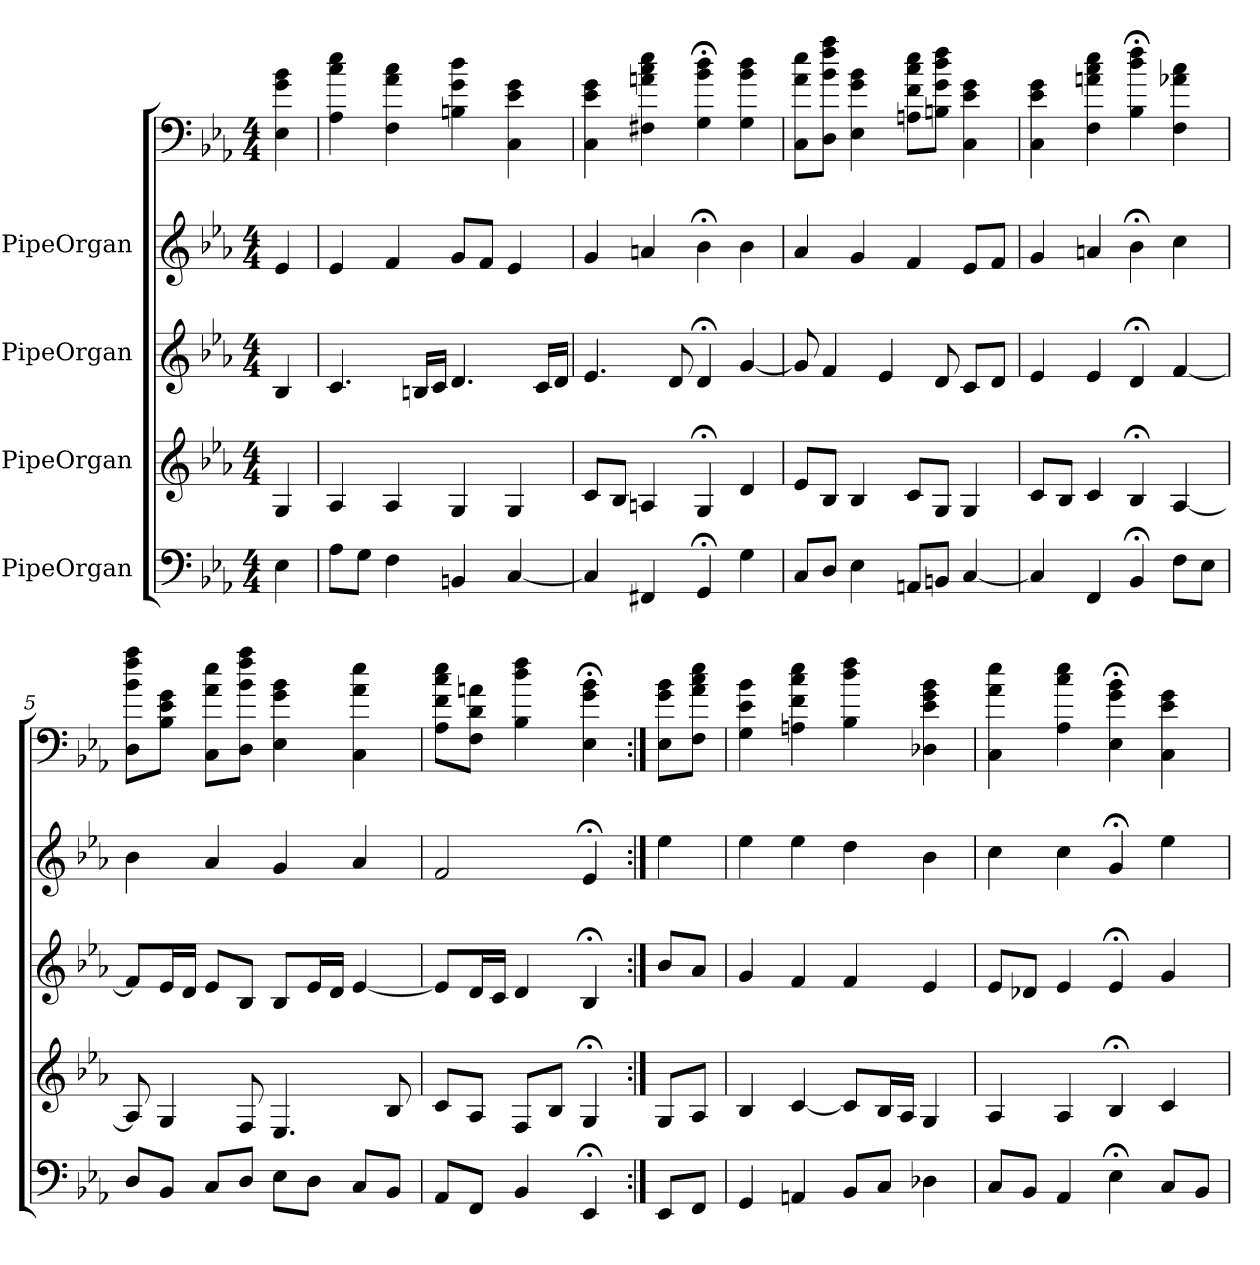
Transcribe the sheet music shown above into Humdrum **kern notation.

**kern	**kern	**kern	**kern	**kern
*part5	*part4	*part3	*part2	*part1
*staff5	*staff4	*staff3	*staff2	*staff1
*I"PipeOrgan	*I"PipeOrgan	*I"PipeOrgan	*I"PipeOrgan	*
*k[b-e-a-]	*k[b-e-a-]	*k[b-e-a-]	*k[b-e-a-]	*k[b-e-a-]
*E-:	*E-:	*E-:	*E-:	*E-:
*M4/4	*M4/4	*M4/4	*M4/4	*M4/4
*MM60	*MM60	*MM60	*MM60	*MM60
=	=	=	=	=
4E-	4G	4B-	4e-	4E- 4g 4b-
=1	=1	=1	=1	=1
8A-L	4A-	4.c	4e-	4A- 4cc 4ee-
8GJ	.	.	.	.
4F	4A-	.	4f	4F 4a- 4cc
.	.	16BnLL	.	.
.	.	16cJJ	.	.
4BBn	4G	4.d	8gL	4Bn 4g 4dd
.	.	.	8fJ	.
[4C	4G	.	4e-	4C 4e- 4g
.	.	16cLL	.	.
.	.	16dJJ	.	.
=2	=2	=2	=2	=2
4C]	8cL	4.e-	4g	4C 4e- 4g
.	8B-J	.	.	.
4FF#X	4An	.	4an	4F#X 4an 4cc 4ee-
.	.	8d	.	.
4GG;<	4G;<	4d;<	4b-;<	4G;< 4b-;< 4dd;<
4G	4d	[4g	4b-	4G 4b- 4dd
=3	=3	=3	=3	=3
8CL	8e-L	8g]	4a-	8C 8a- 8ee-L
8DJ	8B-J	4f	.	8D 8b- 8ff 8aa-J
4E-	4B-	.	4g	4E- 4g 4b-
.	.	4e-	.	.
8AAnL	8cL	.	4f	8An 8f 8cc 8ee-L
8BBnJ	8GJ	8d	.	8Bn 8g 8dd 8ffJ
[4C	4G	8cL	8e-L	4C 4e- 4g
.	.	8dJ	8fJ	.
=4	=4	=4	=4	=4
4C]	8cL	4e-	4g	4C 4e- 4g
.	8B-J	.	.	.
4FF	4c	4e-	4an	4F 4an 4cc 4ee-
4BB-;<	4B-;<	4d;<	4b-;<	4B-;< 4dd;< 4ff;<
8FL	[4A-	[4f	4cc	4F 4a-X 4cc
8E-J	.	.	.	.
=5	=5	=5	=5	=5
8DL	8A-]	8fL]	4b-	8D 8b- 8ff 8aa-L
8BB-J	4G	16e-L	.	8B- 8e- 8gJ
.	.	16dJJ	.	.
8CL	.	8e-L	4a-	8C 8a- 8ee-L
8DJ	8F	8B-J	.	8D 8b- 8ff 8aa-J
8E-L	4.E-	8B-L	4g	4E- 4g 4b-
8DJ	.	16e-L	.	.
.	.	16dJJ	.	.
8CL	.	[4e-	4a-	4C 4a- 4ee-
8BB-J	8B-	.	.	.
=6	=6	=6	=6	=6
8AA-L	8cL	8e-L]	2f	8A- 8f 8cc 8ee-L
8FFJ	8A-J	16dL	.	8F 8d 8anJ
.	.	16cJJ	.	.
4BB-	8FL	4d	.	4B- 4dd 4ff
.	8B-J	.	.	.
4EE-;<	4G;<	4B-;<	4e-;<	4E-;< 4g;< 4b-;<
=:|!	=:|!	=:|!	=:|!	=:|!
8EE-L	8GL	8b-L	4ee-	8E- 8g 8b-L
8FFJ	8A-J	8a-J	.	8F 8a- 8cc 8ee-J
=7	=7	=7	=7	=7
4GG	4B-	4g	4ee-	4G 4e- 4b-
4AAn	[4c	4f	4ee-	4An 4f 4cc 4ee-
8BB-L	8cL]	4f	4dd	4B- 4dd 4ff
8CJ	16B-L	.	.	.
.	16A-JJ	.	.	.
4D-X	4G	4e-	4b-	4D-X 4e- 4g 4b-
=8	=8	=8	=8	=8
8CL	4A-	8e-L	4cc	4C 4a- 4ee-
8BB-J	.	8d-XJ	.	.
4AA-	4A-	4e-	4cc	4A- 4cc 4ee-
4E-;<	4B-;<	4e-;<	4g;<	4E-;< 4g;< 4b-;<
8CL	4c	4g	4ee-	4C 4e- 4g
8BB-J	.	.	.	.
=	=	=	=	=
*-	*-	*-	*-	*-
